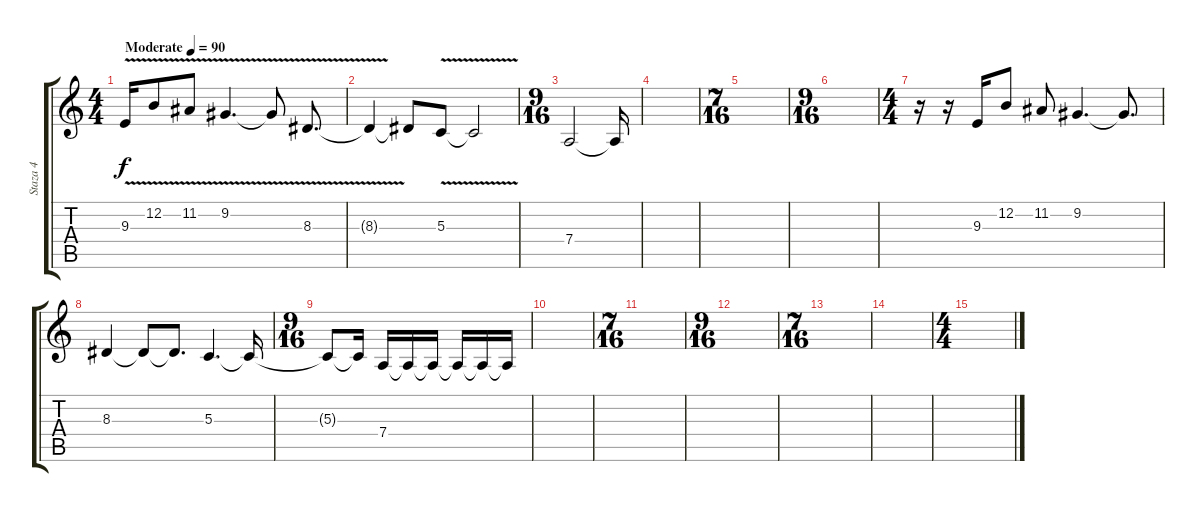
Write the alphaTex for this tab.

\track ("Staza 4" "Staza 4") {instrument lead2sawtooth}
\staff {score tabs}
\tuning (E4 B3 G3 D3 A2 E2) {hide}
\ts (4 4)
\tempo (90 "Moderate")
\clef g2
\ks c
9.3{v}.16{dy f instrument lead2sawtooth} 12.2{v}.8 11.2{v}.8 9.2{v}.4{d} 9.2{t}.8 8.3{v}.8{d} |
8.3{t}.4 8.3{t}.8 5.3{v}.8 5.3{t}.2 |
\ts (9 16)
7.4.2 7.4{t}.16 |
|
\ts (7 16)
|
\ts (9 16)
|
\ts (4 4)
r.16 r.16 9.3.16 12.2.8 11.2.8 9.2.4{d} 9.2{t}.8{d} |
8.3.4 8.3{t}.8 8.3{t}.8{d} 5.3.4{d} 5.3{t}.16 |
\ts (9 16)
5.3{t}.8 5.3{t}.16 7.4.16 7.4{t}.16 7.4{t}.16 7.4{t}.16 7.4{t}.16 7.4{t}.16 |
|
\ts (7 16)
|
\ts (9 16)
|
\ts (7 16)
|
|
\ts (4 4)
